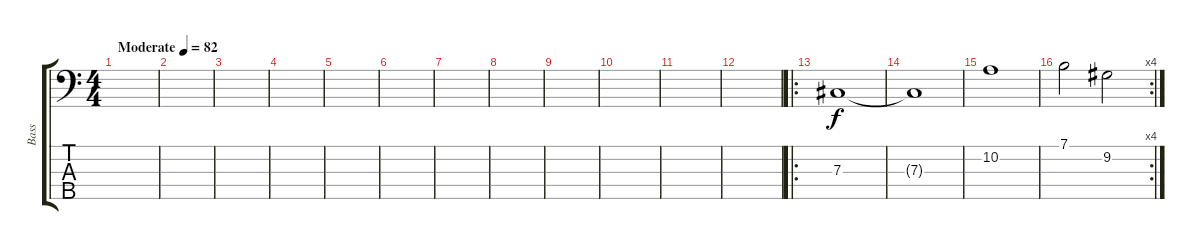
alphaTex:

\track ("Bass" "Bass") {instrument electricbassfinger}
\staff {score tabs}
\tuning (E2 B1 Gb1 Db1 A0) {hide}
\ts (4 4)
\tempo (82 "Moderate")
\clef f4
\ks c
|
|
|
|
|
|
|
|
|
|
|
|
\ro
7.3.1 |
7.3{t}.1 |
10.2.1 |
\rc 4
7.1.2 9.2.2
